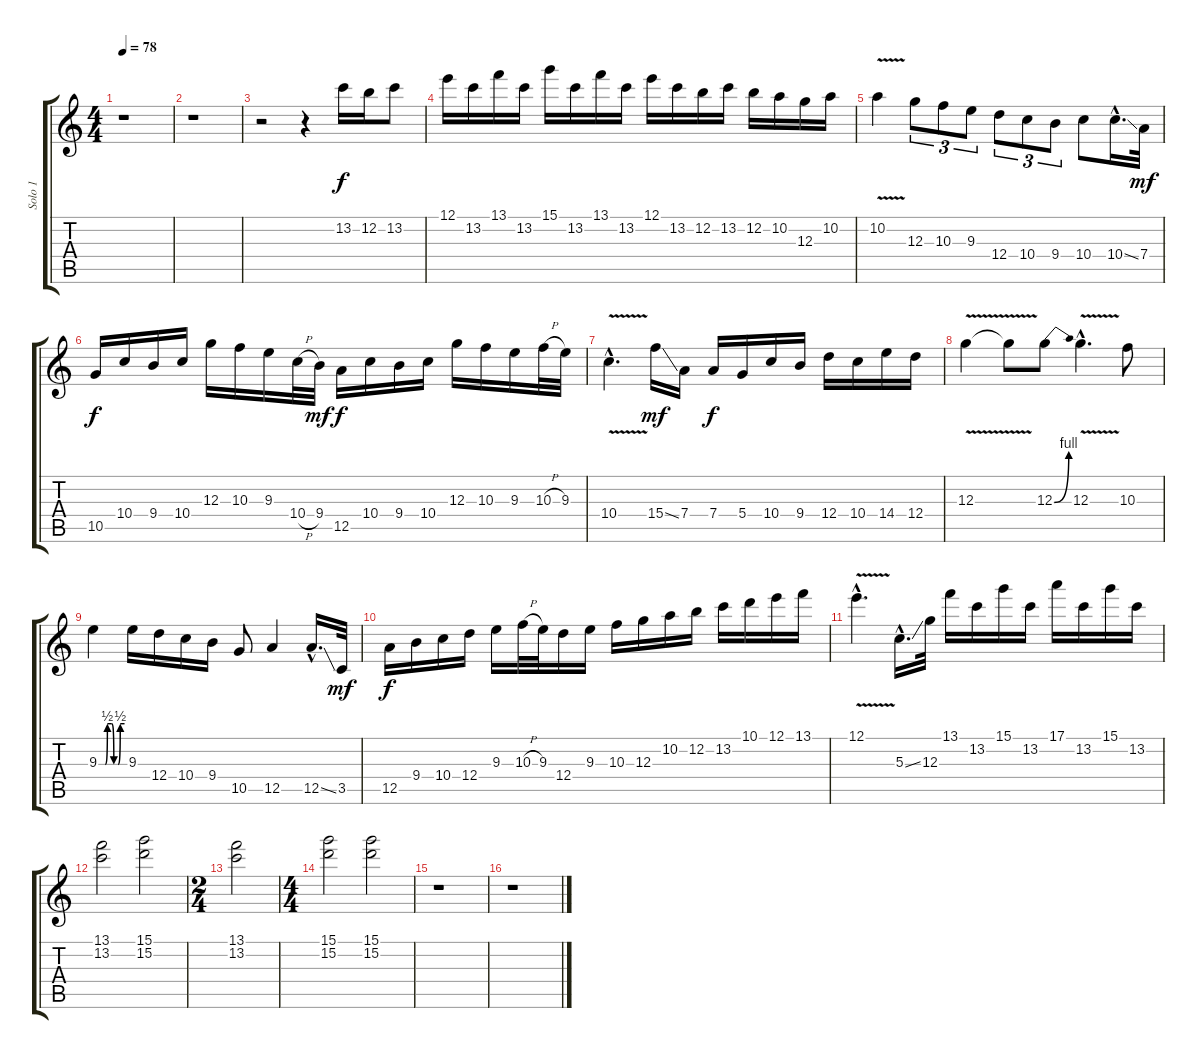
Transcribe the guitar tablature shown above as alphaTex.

\track ("Solo 1" "Solo 1") {instrument overdrivenguitar}
\staff {score tabs}
\tuning (E4 B3 G3 D3 A2 E2) {hide}
\ts (4 4)
\tempo 78
\clef g2
\ks c
r.1{dy f} |
r.1 |
r.2 r.4 13.2.16 12.2.16 13.2.8 |
12.1.16 13.2.16 13.1.16 13.2.16 15.1.16 13.2.16 13.1.16 13.2.16 12.1.16 13.2.16 12.2.16 13.2.16 12.2.16 10.2.16 12.3.16 10.2.16 |
10.2{v}.4 12.3.8{tu (3 2)} 10.3.8{tu (3 2)} 9.3.8{tu (3 2)} 12.4.8{tu (3 2)} 10.4.8{tu (3 2)} 9.4.8{tu (3 2)} 10.4.8 10.4{ss hac}.16{d} 7.4.32{dy mf} |
10.5.16{dy f} 10.4.16 9.4.16 10.4.16 12.3.16 10.3.16 9.3.16 10.4{h}.32 9.4.32{dy mf} 12.5.16{dy f} 10.4.16 9.4.16 10.4.16 12.3.16 10.3.16 9.3.16 10.3{h}.32 9.3.32 |
10.4{v hac}.4{d} 15.4{ss}.16{dy mf} 7.4.16 7.4.16{dy f} 5.4.16 10.4.16 9.4.16 12.4.16 10.4.16 14.4.16 12.4.16 |
12.3{v}.4 12.3{t}.8 12.3{be (bend 0 0 60 4)}.8 12.3{v hac}.4{d} 10.3.8 |
9.3{be (custom 0 0 15 0 20 2 30 2 35 0 45 0 50 2 60 2)}.4 9.3.16 12.4.16 10.4.16 9.4.16 10.5.8 12.5.4 12.5{ss hac}.16{d} 3.5.32{dy mf} |
12.5.16{dy f} 9.4.16 10.4.16 12.4.16 9.3.16 10.3{h}.32 9.3.32 12.4.16 9.3.16 10.3.16 12.3.16 10.2.16 12.2.16 13.2.16 10.1.16 12.1.16 13.1.16 |
12.1{v hac}.4{d} 5.3{ss hac}.16{d} 12.3.32 13.1.16 13.2.16 15.1.16 13.2.16 17.1.16 13.2.16 15.1.16 13.2.16 |
(13.1 13.2).2 (15.1 15.2).2 |
\ts (2 4)
(13.1 13.2).2 |
\ts (4 4)
(15.1 15.2).2 (15.1 15.2).2 |
r.1 |
r.1
